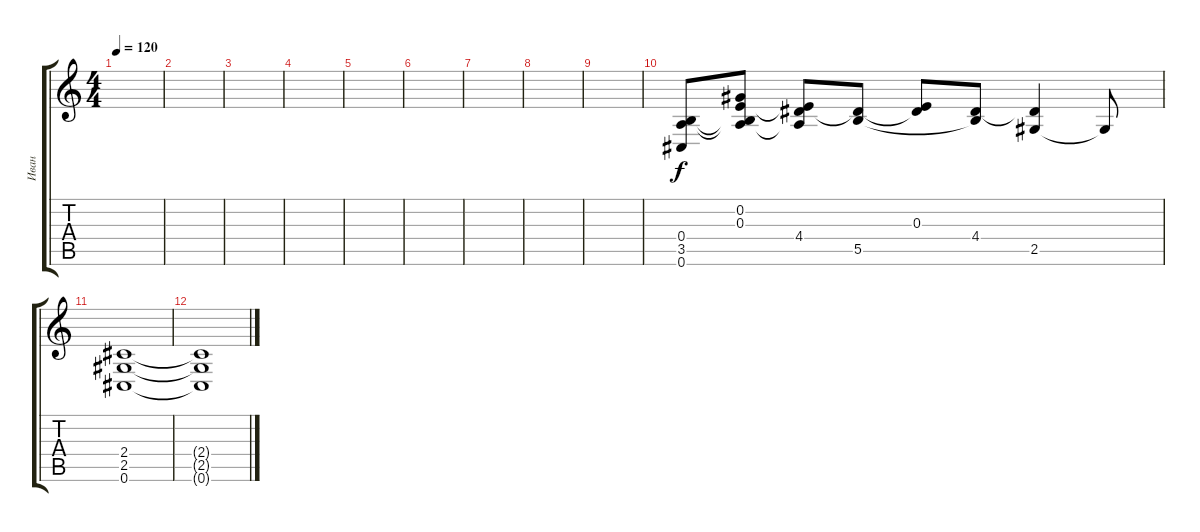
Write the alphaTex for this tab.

\track ("Иван" "Иван") {instrument acousticguitarsteel}
\staff {score tabs}
\tuning (Db4 Ab3 E3 B2 Gb2 Db2) {hide}
\ts (4 4)
\tempo 120
\clef g2
\ks c
|
|
|
|
|
|
|
|
|
(0.4 3.5 0.6).8 (0.2 0.3 0.4{t} 3.5{t}).8 (0.3{t} 4.4 3.5{t}).8 (4.4{t} 5.5).8 (0.3 4.4{t}).8 (4.4 5.5{t}).8 (4.4{t} 2.5).4 2.5{t}.8 |
(2.4 2.5 0.6).1 |
(2.4{t} 2.5{t} 0.6{t}).1
